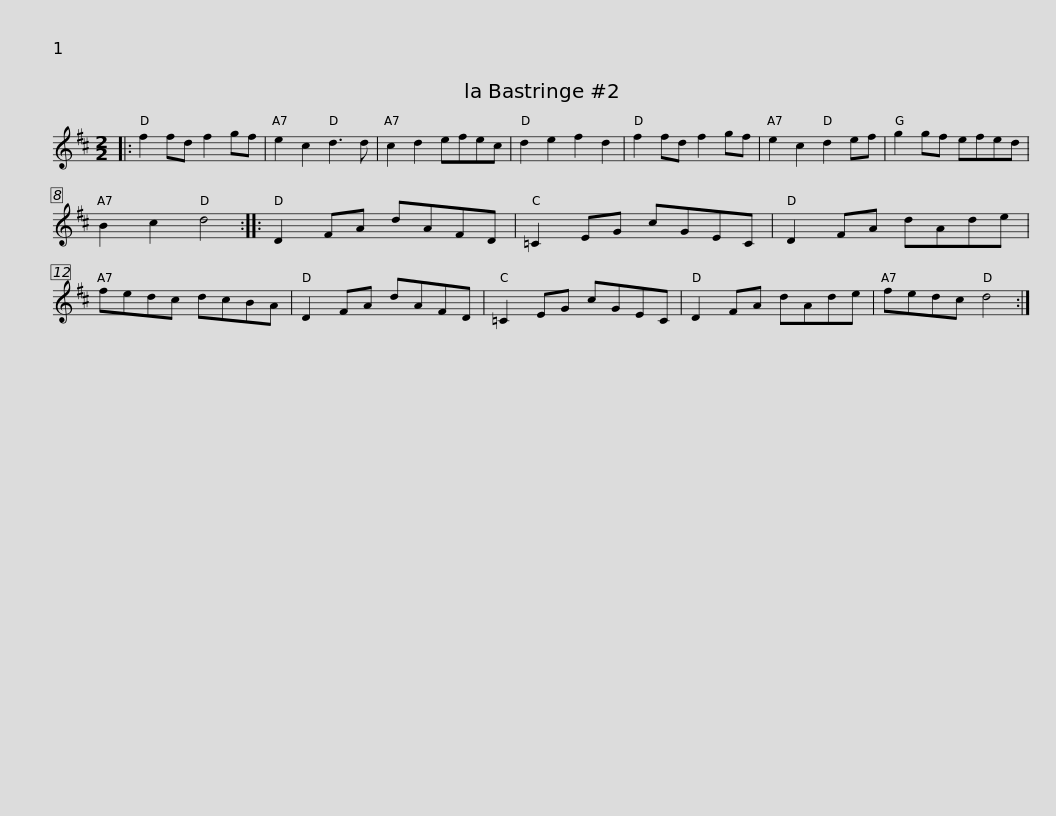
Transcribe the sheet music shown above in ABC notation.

X:1
L:1/8
M:2/2
I:linebreak $
K:D
V:1 treble
V:1
|: f2 fd f2 gf | e2 c2 d3 d | c2 d2 efec | d2 e2 f2 d2 | f2 fd f2 gf | %5
 e2 c2 d2 ef | g2 gf efed |$ B2 c2 d4 :: D2 FA dAFD | =C2 EG cGEC | %10
 D2 FA dAde | fedc dcBA | D2 FA dAFD |$ =C2 EG cGEC | D2 FA dAde | %15
 fedc d4 :| %16
